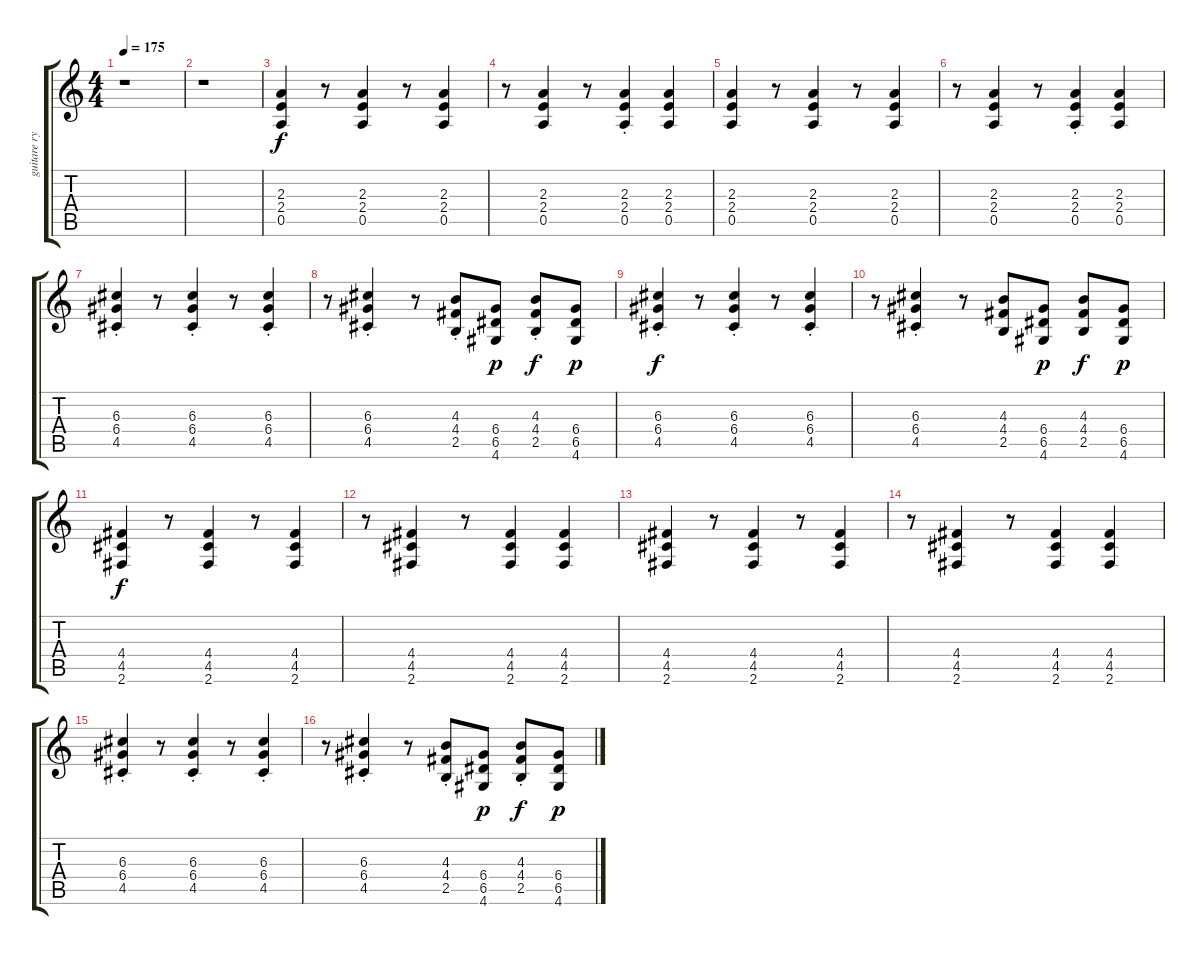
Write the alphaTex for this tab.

\track ("guitare rythmique2" "guitare ry") {instrument overdrivenguitar}
\staff {score tabs}
\tuning (E4 B3 G3 D3 A2 E2) {hide}
\ts (4 4)
\tempo 175
\clef g2
\ks c
r.1{dy f} |
r.1 |
(2.3 2.4 0.5).4 r.8 (2.3 2.4 0.5).4 r.8 (2.3 2.4 0.5).4 |
r.8 (2.3 2.4 0.5).4 r.8 (2.3{st} 2.4 0.5).4 (2.3 2.4 0.5).4 |
(2.3 2.4 0.5).4 r.8 (2.3 2.4 0.5).4 r.8 (2.3 2.4 0.5).4 |
r.8 (2.3 2.4 0.5).4 r.8 (2.3{st} 2.4 0.5).4 (2.3 2.4 0.5).4 |
(6.3{st} 6.4 4.5).4 r.8 (6.3{st} 6.4 4.5).4 r.8 (6.3{st} 6.4 4.5).4 |
r.8 (6.3{st} 6.4 4.5).4 r.8 (4.3{st} 4.4 2.5).8 (6.4 6.5 4.6).8{dy p} (4.3{st} 4.4 2.5).8{dy f} (6.4 6.5 4.6).8{dy p} |
(6.3{st} 6.4 4.5).4{dy f} r.8 (6.3{st} 6.4 4.5).4 r.8 (6.3{st} 6.4 4.5).4 |
r.8 (6.3{st} 6.4 4.5).4 r.8 (4.3 4.4 2.5).8 (6.4 6.5 4.6).8{dy p} (4.3 4.4 2.5).8{dy f} (6.4 6.5 4.6).8{dy p} |
(4.4 4.5 2.6).4{dy f} r.8 (4.4 4.5 2.6).4 r.8 (4.4 4.5 2.6).4 |
r.8 (4.4 4.5 2.6).4 r.8 (4.4 4.5 2.6).4 (4.4 4.5 2.6).4 |
(4.4 4.5 2.6).4 r.8 (4.4 4.5 2.6).4 r.8 (4.4 4.5 2.6).4 |
r.8 (4.4 4.5 2.6).4 r.8 (4.4 4.5 2.6).4 (4.4 4.5 2.6).4 |
(6.3{st} 6.4 4.5).4 r.8 (6.3{st} 6.4 4.5).4 r.8 (6.3{st} 6.4 4.5).4 |
r.8 (6.3{st} 6.4 4.5).4 r.8 (4.3{st} 4.4 2.5).8 (6.4 6.5 4.6).8{dy p} (4.3{st} 4.4 2.5).8{dy f} (6.4 6.5 4.6).8{dy p}
